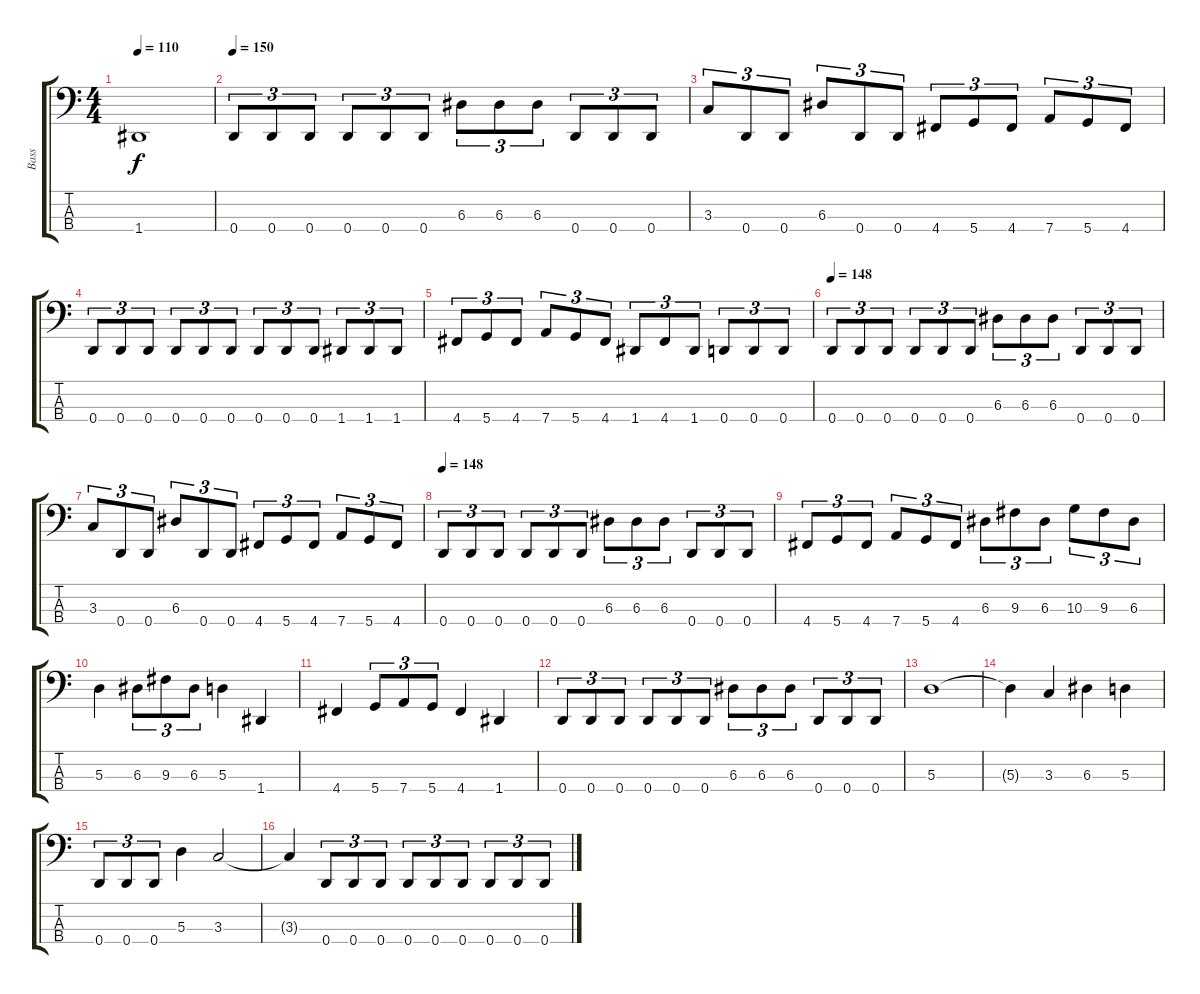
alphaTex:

\track ("Bass" "Bass") {instrument electricbasspick}
\staff {score tabs}
\tuning (G2 D2 A1 D1) {hide}
\ts (4 4)
\tempo 110
\clef f4
\ks c
1.4.1{dy f} |
\tempo 150
0.4.8{tu (3 2)} 0.4.8{tu (3 2)} 0.4.8{tu (3 2)} 0.4.8{tu (3 2)} 0.4.8{tu (3 2)} 0.4.8{tu (3 2)} 6.3.8{tu (3 2)} 6.3.8{tu (3 2)} 6.3.8{tu (3 2)} 0.4.8{tu (3 2)} 0.4.8{tu (3 2)} 0.4.8{tu (3 2)} |
3.3.8{tu (3 2)} 0.4.8{tu (3 2)} 0.4.8{tu (3 2)} 6.3.8{tu (3 2)} 0.4.8{tu (3 2)} 0.4.8{tu (3 2)} 4.4.8{tu (3 2)} 5.4.8{tu (3 2)} 4.4.8{tu (3 2)} 7.4.8{tu (3 2)} 5.4.8{tu (3 2)} 4.4.8{tu (3 2)} |
0.4.8{tu (3 2)} 0.4.8{tu (3 2)} 0.4.8{tu (3 2)} 0.4.8{tu (3 2)} 0.4.8{tu (3 2)} 0.4.8{tu (3 2)} 0.4.8{tu (3 2)} 0.4.8{tu (3 2)} 0.4.8{tu (3 2)} 1.4.8{tu (3 2)} 1.4.8{tu (3 2)} 1.4.8{tu (3 2)} |
4.4.8{tu (3 2)} 5.4.8{tu (3 2)} 4.4.8{tu (3 2)} 7.4.8{tu (3 2)} 5.4.8{tu (3 2)} 4.4.8{tu (3 2)} 1.4.8{tu (3 2)} 4.4.8{tu (3 2)} 1.4.8{tu (3 2)} 0.4.8{tu (3 2)} 0.4.8{tu (3 2)} 0.4.8{tu (3 2)} |
\tempo 148
0.4.8{tu (3 2)} 0.4.8{tu (3 2)} 0.4.8{tu (3 2)} 0.4.8{tu (3 2)} 0.4.8{tu (3 2)} 0.4.8{tu (3 2)} 6.3.8{tu (3 2)} 6.3.8{tu (3 2)} 6.3.8{tu (3 2)} 0.4.8{tu (3 2)} 0.4.8{tu (3 2)} 0.4.8{tu (3 2)} |
3.3.8{tu (3 2)} 0.4.8{tu (3 2)} 0.4.8{tu (3 2)} 6.3.8{tu (3 2)} 0.4.8{tu (3 2)} 0.4.8{tu (3 2)} 4.4.8{tu (3 2)} 5.4.8{tu (3 2)} 4.4.8{tu (3 2)} 7.4.8{tu (3 2)} 5.4.8{tu (3 2)} 4.4.8{tu (3 2)} |
\tempo 148
0.4.8{tu (3 2)} 0.4.8{tu (3 2)} 0.4.8{tu (3 2)} 0.4.8{tu (3 2)} 0.4.8{tu (3 2)} 0.4.8{tu (3 2)} 6.3.8{tu (3 2)} 6.3.8{tu (3 2)} 6.3.8{tu (3 2)} 0.4.8{tu (3 2)} 0.4.8{tu (3 2)} 0.4.8{tu (3 2)} |
4.4.8{tu (3 2)} 5.4.8{tu (3 2)} 4.4.8{tu (3 2)} 7.4.8{tu (3 2)} 5.4.8{tu (3 2)} 4.4.8{tu (3 2)} 6.3.8{tu (3 2)} 9.3.8{tu (3 2)} 6.3.8{tu (3 2)} 10.3.8{tu (3 2)} 9.3.8{tu (3 2)} 6.3.8{tu (3 2)} |
5.3.4 6.3.8{tu (3 2)} 9.3.8{tu (3 2)} 6.3.8{tu (3 2)} 5.3.4 1.4.4 |
4.4.4 5.4.8{tu (3 2)} 7.4.8{tu (3 2)} 5.4.8{tu (3 2)} 4.4.4 1.4.4 |
0.4.8{tu (3 2)} 0.4.8{tu (3 2)} 0.4.8{tu (3 2)} 0.4.8{tu (3 2)} 0.4.8{tu (3 2)} 0.4.8{tu (3 2)} 6.3.8{tu (3 2)} 6.3.8{tu (3 2)} 6.3.8{tu (3 2)} 0.4.8{tu (3 2)} 0.4.8{tu (3 2)} 0.4.8{tu (3 2)} |
5.3.1 |
5.3{t}.4 3.3.4 6.3.4 5.3.4 |
0.4.8{tu (3 2)} 0.4.8{tu (3 2)} 0.4.8{tu (3 2)} 5.3.4 3.3.2 |
3.3{t}.4 0.4.8{tu (3 2)} 0.4.8{tu (3 2)} 0.4.8{tu (3 2)} 0.4.8{tu (3 2)} 0.4.8{tu (3 2)} 0.4.8{tu (3 2)} 0.4.8{tu (3 2)} 0.4.8{tu (3 2)} 0.4.8{tu (3 2)}
